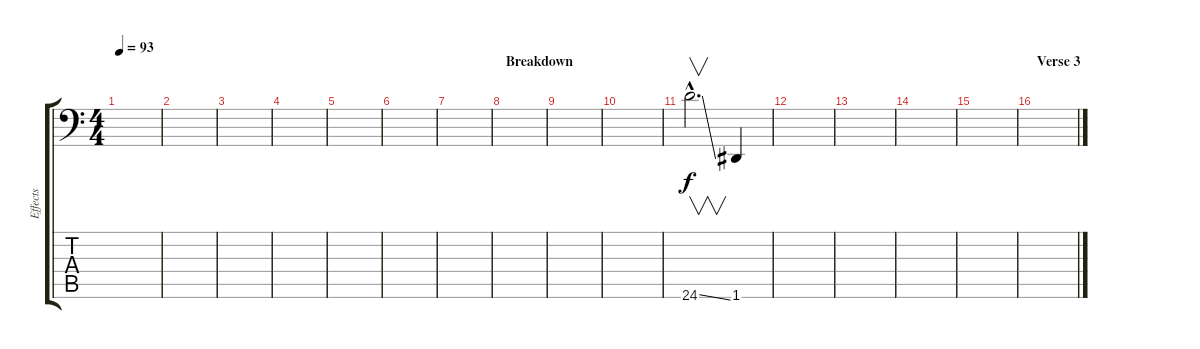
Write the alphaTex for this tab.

\track ("Effects" "Effects") {instrument guitarharmonics}
\staff {score tabs}
\tuning (D3 A2 F2 C2 G1 D1) {hide}
\ts (4 4)
\tempo 93
\clef f4
\ks c
|
|
|
|
|
|
|
\section ("" "Breakdown")
|
|
|
24.6{ss hac}.2{v d volume 13 instrument guitarharmonics} 1.6.4 |
|
|
|
|
\section ("" "Verse 3")
